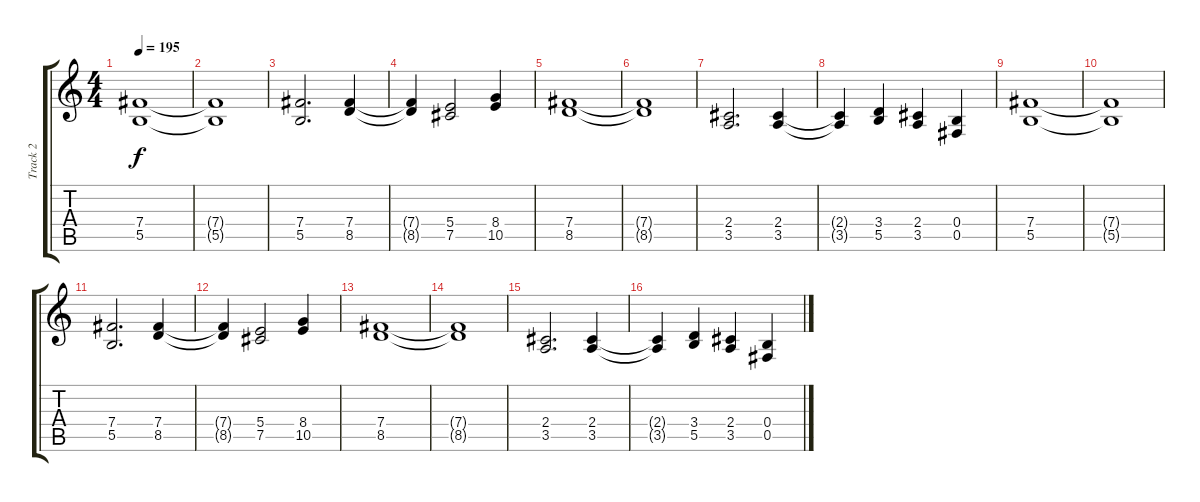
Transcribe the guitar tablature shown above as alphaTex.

\track ("Track 2" "Track 2") {instrument distortionguitar}
\staff {score tabs}
\tuning (Db4 Ab3 E3 B2 Gb2 B1) {hide}
\ts (4 4)
\tempo 195
\clef g2
\ks c
(7.4 5.5).1{dy f instrument distortionguitar} |
(7.4{t} 5.5{t}).1 |
(7.4 5.5).2{d} (7.4 8.5).4 |
(7.4{t} 8.5{t}).4 (5.4 7.5).2 (8.4 10.5).4 |
(7.4 8.5).1 |
(7.4{t} 8.5{t}).1 |
(2.4 3.5).2{d} (2.4 3.5).4 |
(2.4{t} 3.5{t}).4 (3.4 5.5).4 (2.4 3.5).4 (0.4 0.5).4 |
(7.4 5.5).1 |
(7.4{t} 5.5{t}).1 |
(7.4 5.5).2{d} (7.4 8.5).4 |
(7.4{t} 8.5{t}).4 (5.4 7.5).2 (8.4 10.5).4 |
(7.4 8.5).1 |
(7.4{t} 8.5{t}).1 |
(2.4 3.5).2{d} (2.4 3.5).4 |
(2.4{t} 3.5{t}).4 (3.4 5.5).4 (2.4 3.5).4 (0.4 0.5).4
